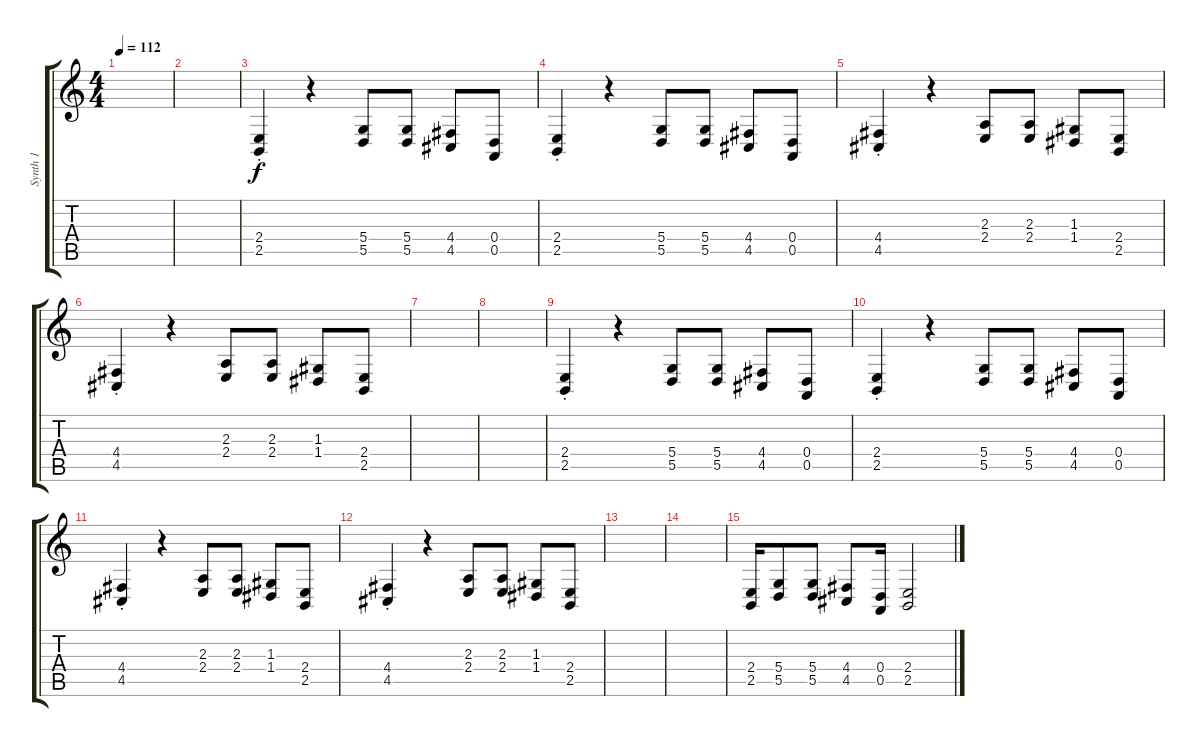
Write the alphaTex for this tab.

\track ("Synth 1" "Synth 1") {instrument lead2sawtooth}
\staff {score tabs}
\tuning (E4 B3 G3 D3 A2 E2) {hide}
\ts (4 4)
\tempo 112
\clef g2
\ks c
|
|
(2.4{st} 2.5{st}).4 r.4 (5.4 5.5).8 (5.4 5.5).8 (4.4 4.5).8 (0.4 0.5).8 |
(2.4{st} 2.5{st}).4 r.4 (5.4 5.5).8 (5.4 5.5).8 (4.4 4.5).8 (0.4 0.5).8 |
(4.4{st} 4.5{st}).4 r.4 (2.3 2.4).8 (2.3 2.4).8 (1.3 1.4).8 (2.4 2.5).8 |
(4.4{st} 4.5{st}).4 r.4 (2.3 2.4).8 (2.3 2.4).8 (1.3 1.4).8 (2.4 2.5).8 |
|
|
(2.4{st} 2.5{st}).4 r.4 (5.4 5.5).8 (5.4 5.5).8 (4.4 4.5).8 (0.4 0.5).8 |
(2.4{st} 2.5{st}).4 r.4 (5.4 5.5).8 (5.4 5.5).8 (4.4 4.5).8 (0.4 0.5).8 |
(4.4{st} 4.5{st}).4 r.4 (2.3 2.4).8 (2.3 2.4).8 (1.3 1.4).8 (2.4 2.5).8 |
(4.4{st} 4.5{st}).4 r.4 (2.3 2.4).8 (2.3 2.4).8 (1.3 1.4).8 (2.4 2.5).8 |
|
|
(2.4 2.5).16 (5.4 5.5).8 (5.4 5.5).8 (4.4 4.5).8 (0.4 0.5).16 (2.4 2.5).2
